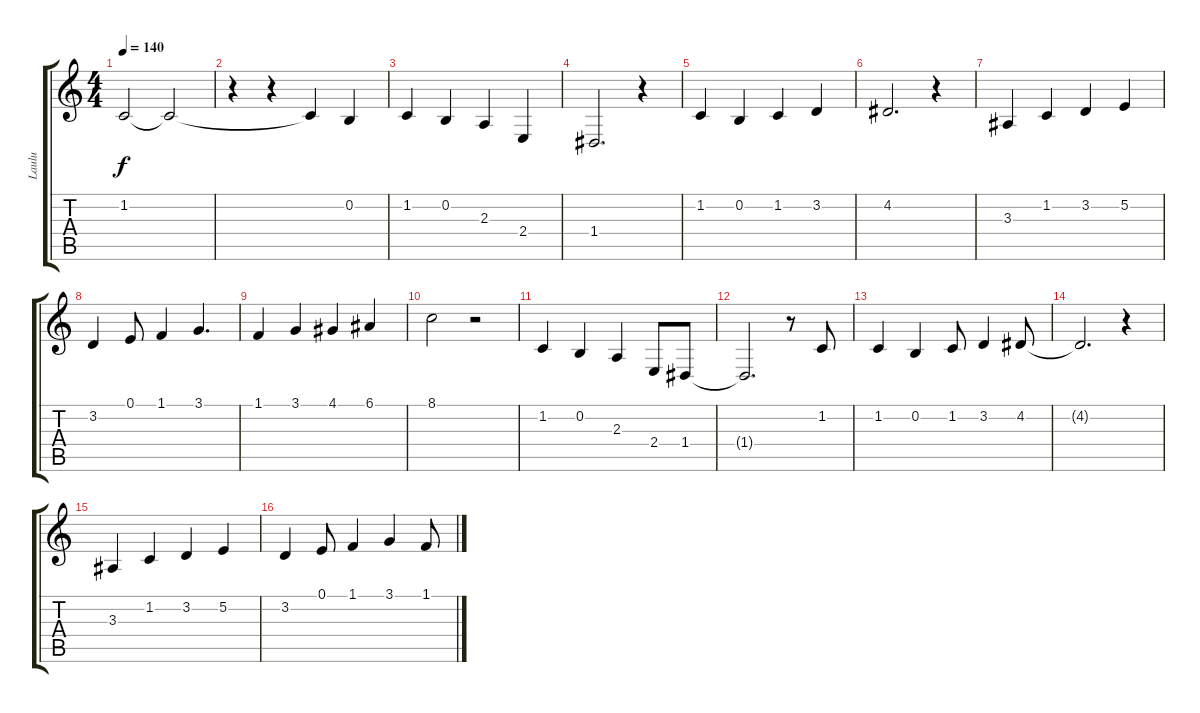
\track ("Laulu" "Laulu") {instrument violin}
\staff {score tabs}
\tuning (E4 B3 G3 D3 A2 E2) {hide}
\ts (4 4)
\tempo 140
\clef g2
\ks c
1.2{t}.2{dy f} 1.2{t}.2 |
r.4 r.4 1.2{t}.4 0.2.4 |
1.2.4 0.2.4 2.3.4 2.4.4 |
1.4.2{d} r.4 |
1.2.4 0.2.4 1.2.4 3.2.4 |
4.2.2{d} r.4 |
3.3.4 1.2.4 3.2.4 5.2.4 |
3.2.4 0.1.8 1.1.4 3.1.4{d} |
1.1.4 3.1.4 4.1.4 6.1.4 |
8.1.2 r.2 |
1.2.4 0.2.4 2.3.4 2.4.8 1.4.8 |
1.4{t}.2{d} r.8 1.2.8 |
1.2.4 0.2.4 1.2.8 3.2.4 4.2.8 |
4.2{t}.2{d} r.4 |
3.3.4 1.2.4 3.2.4 5.2.4 |
3.2.4 0.1.8 1.1.4 3.1.4 1.1.8
